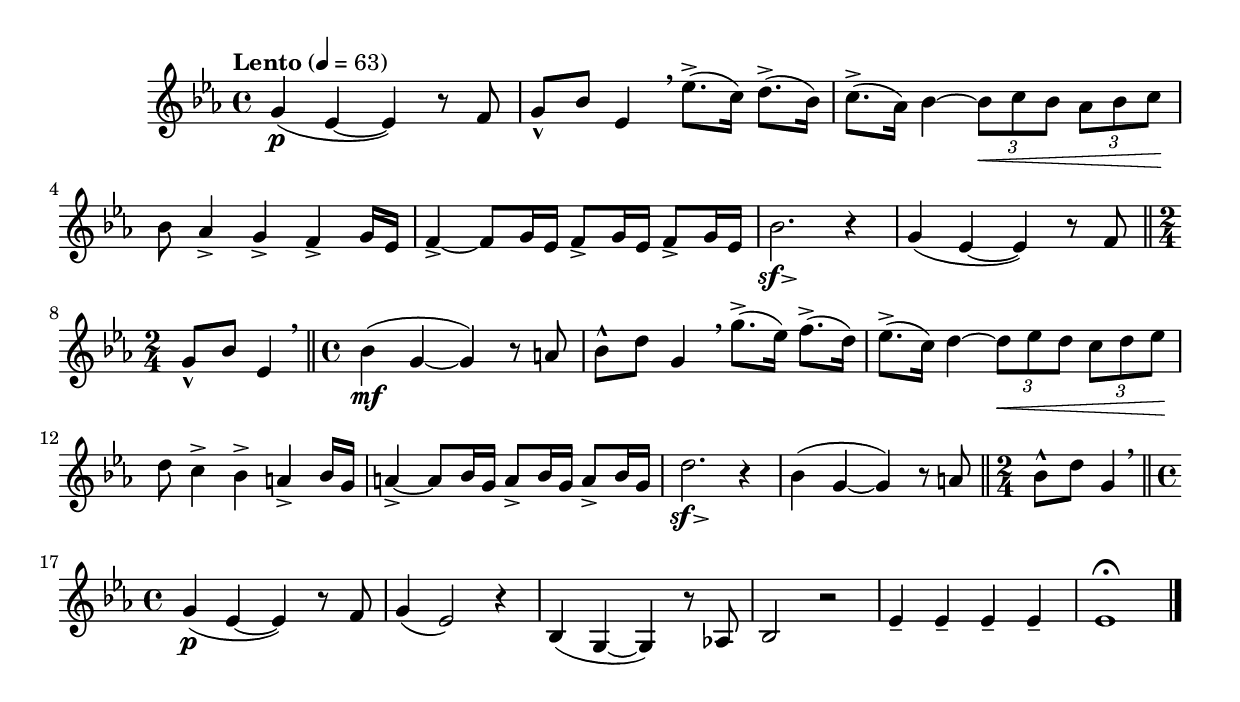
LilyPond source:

\version "2.22.0"

\version "2.24.0"

#(begin

(define sf-accent-markup #{
  \markup {
    \concat {
      \dynamic "sf"
      \hspace #0.25
      \raise #0.5 \musicglyph #"scripts.sforzato"
    }
  }
#})

(append! default-script-alist
  (list
    `(sf-accent
      . (
          (stencil . ,ly:text-interface::print)
          (text . ,sf-accent-markup)
          (avoid-slur . around)
          (padding . 0.3)
          (direction . ,DOWN)))))

(define sf-accent (make-articulation 'sf-accent))

)


\relative {
  \language "english"

  \transposition f

  \tempo "Lento" 4=63

  \key e-flat \major

  \time 4/4
  g'4( \p e-flat~4) r8 f |
  g8-^ b-flat e-flat,4 \breathe e-flat'8.->( c16) d8.->( b-flat16) |
  c8.->( a-flat16) b-flat4~ \tuplet 3/2 4 { 8 \< c b-flat a-flat b-flat c \! } |
  b-flat8 a-flat4-> g-> f-> g16 e-flat |
  f4->~8 g16 e-flat f8-> g16 e-flat f8-> g16 e-flat |
  b-flat'2.\sf-accent r4 |
  g4( e-flat~4) r8 f | \bar "||"
  \time 2/4
  g8-^ b-flat e-flat,4 \breathe | \bar "||"

  \time 4/4
  b-flat'4( \mf g~4) r8 a |
  b-flat8-^ d g,4 \breathe g'8.->( e-flat16) f8.->( d16) |
  e-flat8.->( c16) d4~ \tuplet 3/2 4 { 8 \< e-flat d c d e-flat \! } |
  d8 c4-> b-flat-> a-> b-flat16 g |
  a4->~8 b-flat16 g a8-> b-flat16 g a8-> b-flat16 g |
  d'2.\sf-accent r4 |
  b-flat4( g~4) r8 a | \bar "||"
  \time 2/4
  b-flat8-^ d g,4 \breathe | \bar "||"

  \time 4/4
  g4( \p e-flat~4) r8 f |
  g4( e-flat2) r4 |
  b-flat4( g~4) r8 a-flat! |
  b-flat2 r |
  \repeat unfold 4 { e-flat4-- } |
  e-flat1\fermata | \bar "|."
}
